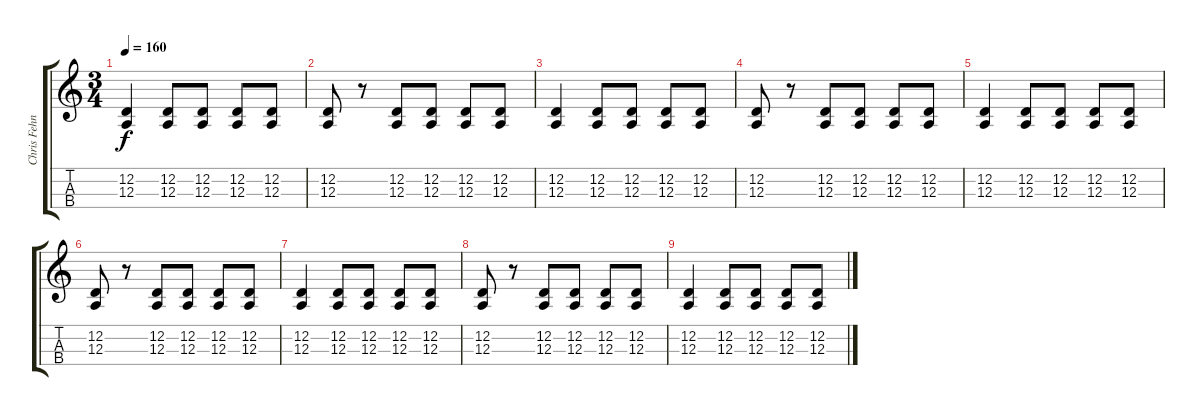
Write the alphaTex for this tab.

\track ("Chris Fehn" "Chris Fehn") {instrument melodictom}
\staff {score tabs}
\tuning (G3 D3 A2 E2) {hide}
\ts (3 4)
\tempo 160
\clef g2
\ks c
(12.2 12.3).4{dy f} (12.2 12.3).8 (12.2 12.3).8 (12.2 12.3).8 (12.2 12.3).8 |
(12.2 12.3).8 r.8 (12.2 12.3).8 (12.2 12.3).8 (12.2 12.3).8 (12.2 12.3).8 |
(12.2 12.3).4 (12.2 12.3).8 (12.2 12.3).8 (12.2 12.3).8 (12.2 12.3).8 |
(12.2 12.3).8 r.8 (12.2 12.3).8 (12.2 12.3).8 (12.2 12.3).8 (12.2 12.3).8 |
(12.2 12.3).4 (12.2 12.3).8 (12.2 12.3).8 (12.2 12.3).8 (12.2 12.3).8 |
(12.2 12.3).8 r.8 (12.2 12.3).8 (12.2 12.3).8 (12.2 12.3).8 (12.2 12.3).8 |
(12.2 12.3).4 (12.2 12.3).8 (12.2 12.3).8 (12.2 12.3).8 (12.2 12.3).8 |
(12.2 12.3).8 r.8 (12.2 12.3).8 (12.2 12.3).8 (12.2 12.3).8 (12.2 12.3).8 |
(12.2 12.3).4 (12.2 12.3).8 (12.2 12.3).8 (12.2 12.3).8 (12.2 12.3).8
